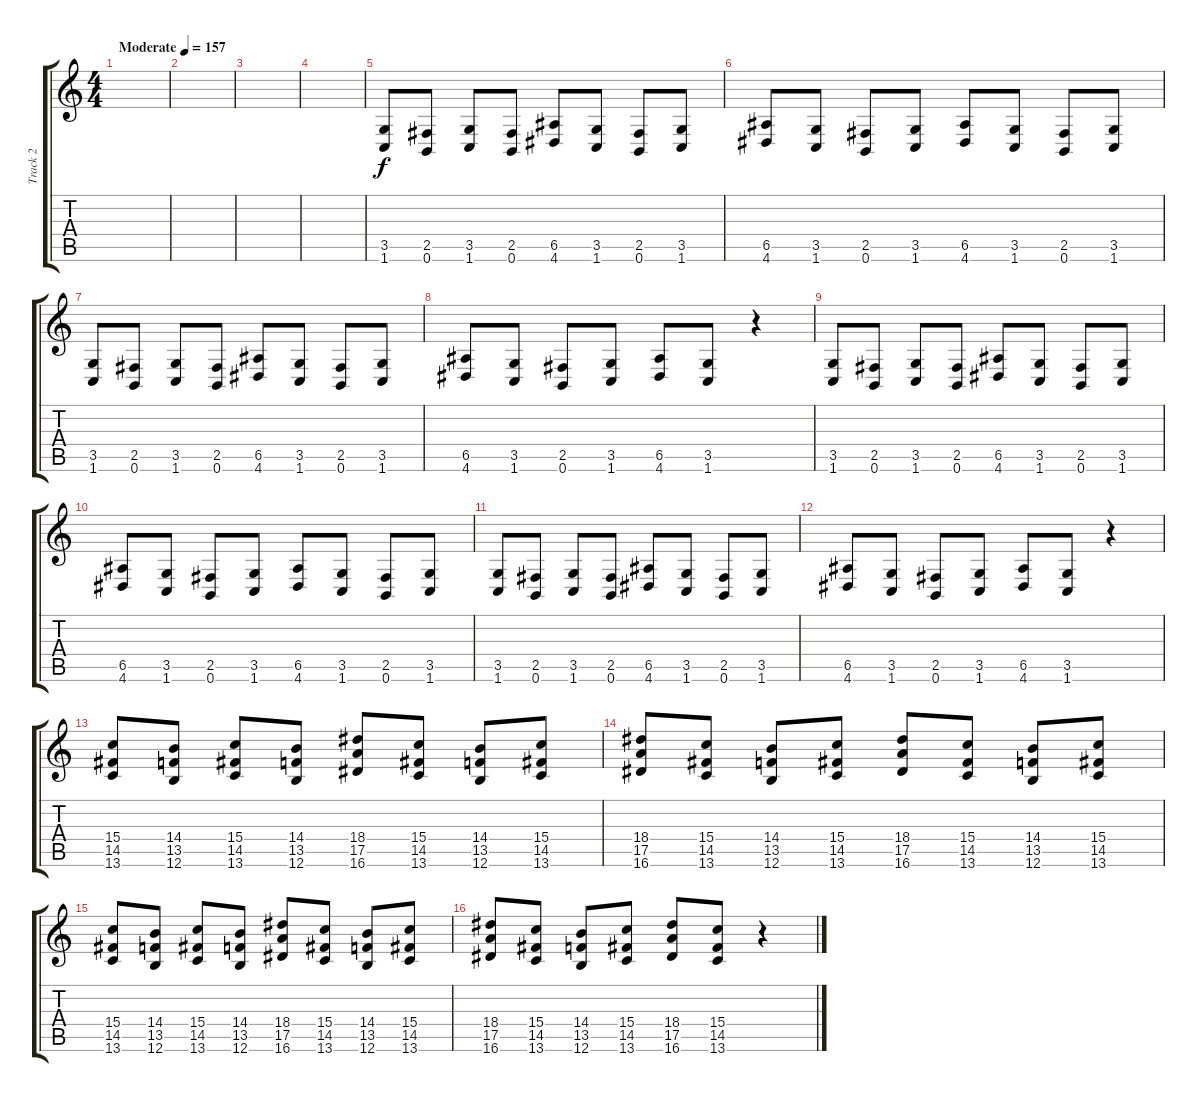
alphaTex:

\track ("Track 2" "Track 2") {instrument distortionguitar}
\staff {score tabs}
\tuning (B3 Gb3 D3 A2 E2 B1) {hide}
\ts (4 4)
\tempo (157 "Moderate")
\clef g2
\ks c
|
|
|
|
(3.5 1.6).8{balance 0 instrument distortionguitar} (2.5 0.6).8 (3.5 1.6).8 (2.5 0.6).8 (6.5 4.6).8 (3.5 1.6).8 (2.5 0.6).8 (3.5 1.6).8 |
(6.5 4.6).8 (3.5 1.6).8 (2.5 0.6).8 (3.5 1.6).8 (6.5 4.6).8 (3.5 1.6).8 (2.5 0.6).8 (3.5 1.6).8 |
(3.5 1.6).8 (2.5 0.6).8 (3.5 1.6).8 (2.5 0.6).8 (6.5 4.6).8 (3.5 1.6).8 (2.5 0.6).8 (3.5 1.6).8 |
(6.5 4.6).8 (3.5 1.6).8 (2.5 0.6).8 (3.5 1.6).8 (6.5 4.6).8 (3.5 1.6).8 r.4 |
(3.5 1.6).8{balance 0 instrument distortionguitar} (2.5 0.6).8 (3.5 1.6).8 (2.5 0.6).8 (6.5 4.6).8 (3.5 1.6).8 (2.5 0.6).8 (3.5 1.6).8 |
(6.5 4.6).8 (3.5 1.6).8 (2.5 0.6).8 (3.5 1.6).8 (6.5 4.6).8 (3.5 1.6).8 (2.5 0.6).8 (3.5 1.6).8 |
(3.5 1.6).8 (2.5 0.6).8 (3.5 1.6).8 (2.5 0.6).8 (6.5 4.6).8 (3.5 1.6).8 (2.5 0.6).8 (3.5 1.6).8 |
(6.5 4.6).8 (3.5 1.6).8 (2.5 0.6).8 (3.5 1.6).8 (6.5 4.6).8 (3.5 1.6).8 r.4 |
(15.4 14.5 13.6).8 (14.4 13.5 12.6).8 (15.4 14.5 13.6).8 (14.4 13.5 12.6).8 (18.4 17.5 16.6).8 (15.4 14.5 13.6).8 (14.4 13.5 12.6).8 (15.4 14.5 13.6).8 |
(18.4 17.5 16.6).8 (15.4 14.5 13.6).8 (14.4 13.5 12.6).8 (15.4 14.5 13.6).8 (18.4 17.5 16.6).8 (15.4 14.5 13.6).8 (14.4 13.5 12.6).8 (15.4 14.5 13.6).8 |
(15.4 14.5 13.6).8 (14.4 13.5 12.6).8 (15.4 14.5 13.6).8 (14.4 13.5 12.6).8 (18.4 17.5 16.6).8 (15.4 14.5 13.6).8 (14.4 13.5 12.6).8 (15.4 14.5 13.6).8 |
(18.4 17.5 16.6).8 (15.4 14.5 13.6).8 (14.4 13.5 12.6).8 (15.4 14.5 13.6).8 (18.4 17.5 16.6).8 (15.4 14.5 13.6).8 r.4
